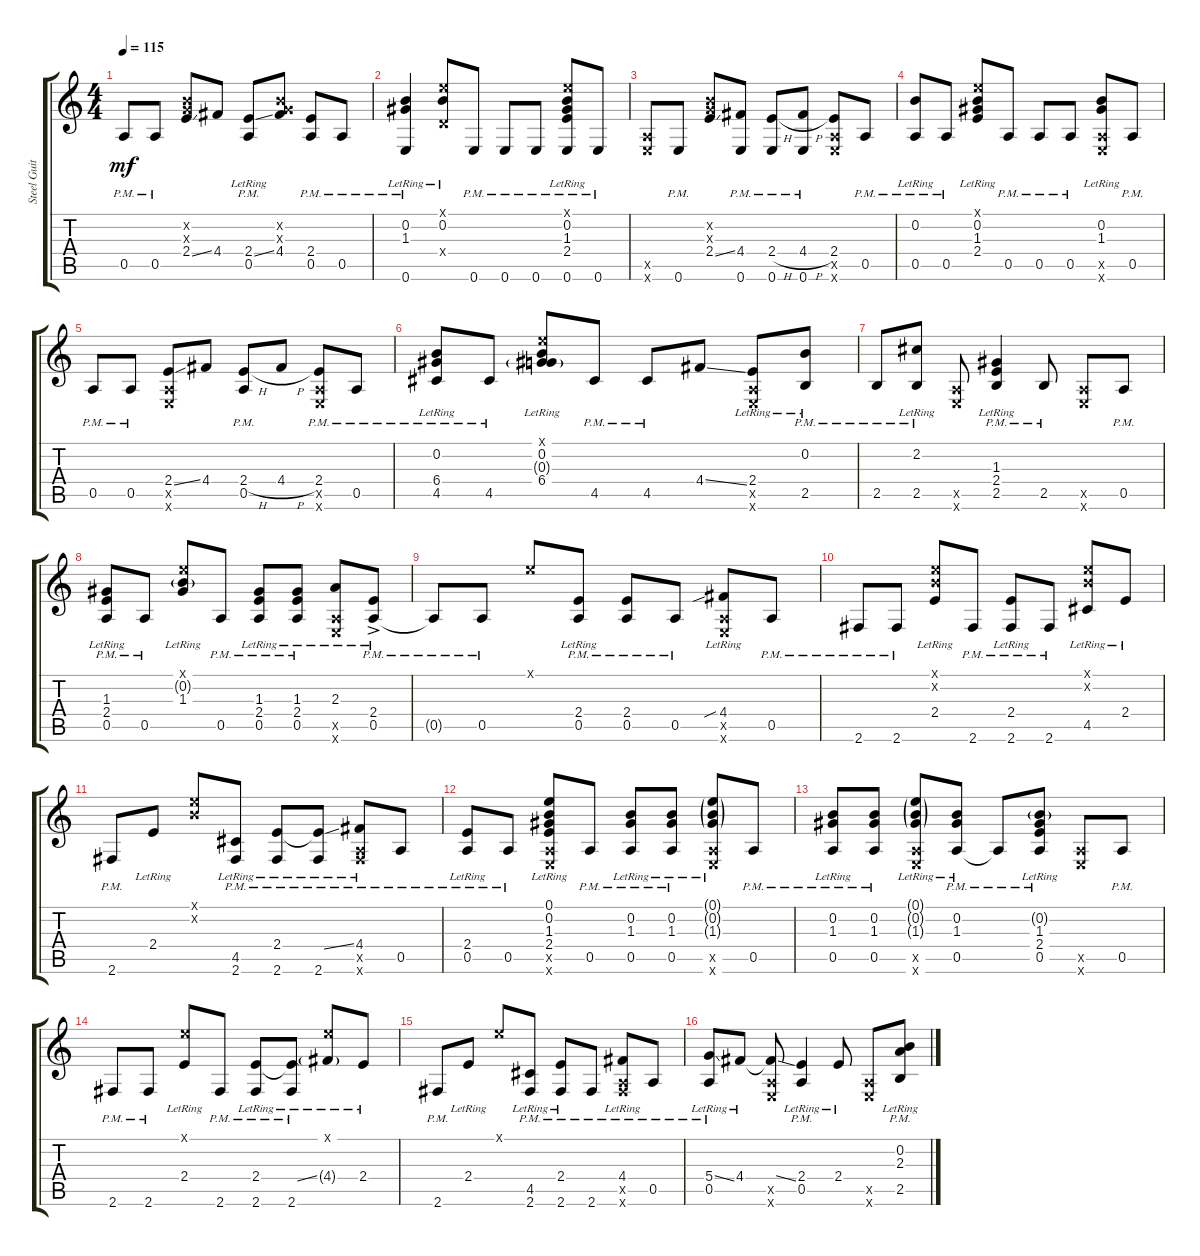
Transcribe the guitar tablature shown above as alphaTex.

\track ("Steel Guitar" "Steel Guit") {instrument acousticguitarsteel}
\staff {score tabs}
\tuning (E4 B3 G3 D3 A2 E2) {hide}
\ts (4 4)
\tempo 115
\clef g2
\ks c
0.5{pm}.8{dy mf} 0.5{pm}.8 (0.2{x} 0.3{x} 2.4{ss}).8 4.4.8 (2.4{ss lr} 0.5{pm}).8 (0.2{x} 0.3{x} 4.4).8 (2.4 0.5{pm}).8 0.5{pm}.8 |
(0.2{lr} 1.3{lr} 0.6{pm}).4 (0.1{x} 0.2{lr} 0.4{x}).8 0.6{pm}.8 0.6{pm}.8 0.6{pm}.8 (0.1{x} 0.2{lr} 1.3{lr} 2.4{lr} 0.6{pm}).8 0.6{pm}.8 |
(0.5{x} 0.6{x}).8 0.6{pm}.8 (0.2{x} 0.3{x} 2.4{ss}).8 (4.4 0.6{pm}).8 (2.4{h} 0.6{pm}).8 (4.4{h} 0.6{pm}).8 (2.4 0.5{x} 0.6{x}).8 0.5{pm}.8 |
(0.2{lr} 0.5{pm}).8 0.5{pm}.8 (0.1{x} 0.2{lr} 1.3{lr} 2.4{lr}).8 0.5{pm}.8 0.5{pm}.8 0.5{pm}.8 (0.2{lr} 1.3{lr} 0.5{x} 0.6{x}).8 0.5{pm}.8 |
0.5{pm}.8 0.5{pm}.8 (2.4{ss} 0.5{x} 0.6{x}).8 4.4.8 (2.4{h} 0.5{pm}).8 4.4{h}.8 (2.4 0.5{pm x} 0.6{x}).8 0.5{pm}.8 |
(0.2{lr} 6.4{lr} 4.5{pm}).8 4.5{pm}.8 (0.1{x} 0.2{lr} 0.3{g lr} 6.4{lr}).8 4.5{pm}.8 4.5{pm}.8 4.4{ss}.8 (2.4{lr} 0.5{x} 0.6{x}).8 (0.2{lr} 2.5{pm}).8 |
2.5{pm}.8 (2.2{lr} 2.5{pm}).8 (0.5{x} 0.6{x}).8 (1.3{lr} 2.4{lr} 2.5{pm}).4 2.5{pm}.8 (0.5{x} 0.6{x}).8 0.5{pm}.8 |
(1.3{lr} 2.4{lr} 0.5{pm}).8 0.5{pm}.8 (0.1{x} 0.2{g lr} 1.3{lr}).8 0.5{pm}.8 (1.3{lr} 2.4{lr} 0.5{pm}).8 (1.3{lr} 2.4{lr} 0.5{pm}).8 (2.3{lr} 0.5{x} 0.6{x}).8 (2.4{ac lr} 0.5{pm}).8 |
0.5{pm t}.8 0.5{pm}.8 0.1{x}.8 (2.4{lr} 0.5{pm}).8 (2.4 0.5{pm}).8 0.5{pm}.8 (4.4{sib lr} 0.5{x} 0.6{x}).8 0.5{pm}.8 |
2.6{pm}.8 2.6{pm}.8 (0.1{x} 0.2{x} 2.4{lr}).8 2.6{pm}.8 (2.4{lr} 2.6{pm}).8 2.6{pm}.8 (0.1{x} 0.2{x} 4.5{lr}).8 2.4{lr}.8 |
2.6{pm}.8 2.4{lr}.8 (0.1{x} 0.2{x}).8 (4.5{lr} 2.6{pm}).8 (2.4{lr} 2.6{pm}).8 (2.4{ss lr t} 2.6{pm}).8 (4.4{lr} 0.5{x} 2.6{pm x}).8 0.5{pm}.8 |
(2.4{lr} 0.5{pm}).8 0.5{pm}.8 (0.1{lr} 0.2{lr} 1.3{lr} 2.4{lr} 0.5{x} 0.6{x}).8 0.5{pm}.8 (0.2{lr} 1.3{lr} 0.5{pm}).8 (0.2{lr} 1.3{lr} 0.5{pm}).8 (0.1{g lr} 0.2{g lr} 1.3{g} 0.5{x} 0.6{x}).8 0.5{pm}.8 |
(0.2{lr} 1.3{lr} 0.5{pm}).8 (0.2 1.3 0.5{pm}).8 (0.1{g lr} 0.2{g lr} 1.3{g lr} 0.5{x} 0.6{x}).8 (0.2{lr} 1.3{lr} 0.5{pm}).8 0.5{pm t}.8 (0.2{g lr} 1.3{lr} 2.4 0.5{pm}).8 (0.5{x} 0.6{x}).8 0.5{pm}.8 |
2.6{pm}.8 2.6{pm}.8 (0.1{x} 2.4{lr}).8 2.6{pm}.8 (2.4{lr} 2.6{pm}).8 (2.4{ss lr t} 2.6{pm}).8 (0.1{x} 4.4{g lr}).8 2.4{lr}.8 |
2.6{pm}.8 2.4{lr}.8 0.1{x}.8 (4.5{lr} 2.6{pm}).8 (2.4{lr} 2.6{pm}).8 2.6{pm}.8 (4.4{lr} 0.5{x} 2.6{pm x}).8 0.5{pm}.8 |
(5.4{ss lr} 0.5{pm}).8 4.4{lr}.8 (4.4{ss t} 0.5{x} 0.6{x}).8 (2.4{lr} 0.5{pm}).4 2.4{lr}.8 (0.5{x} 0.6{x}).8 (0.2{lr} 2.3{lr} 2.5{pm}).8
